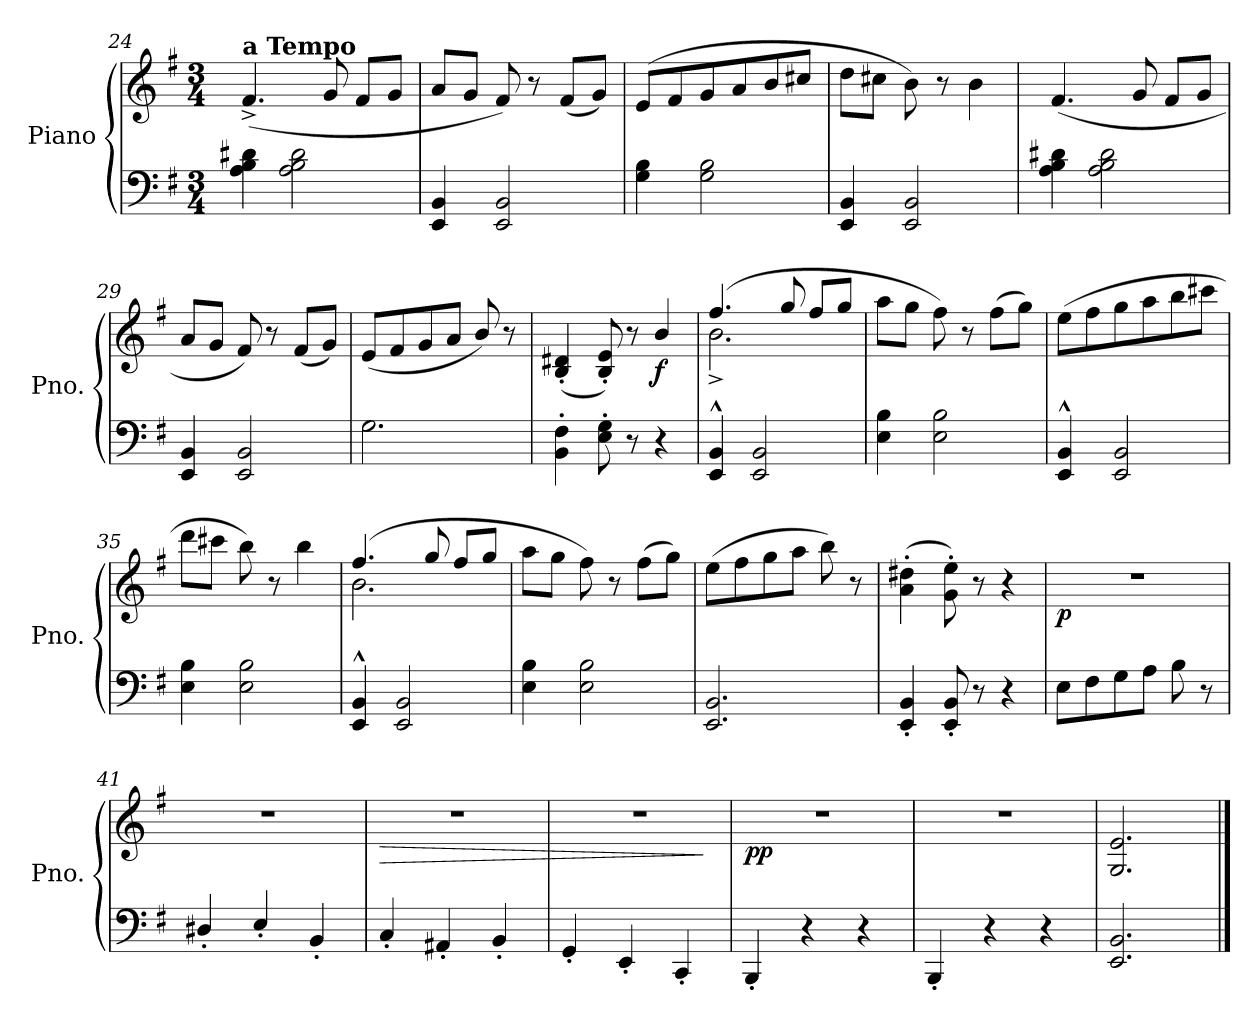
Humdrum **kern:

**kern	**kern	**dynam
*part1	*part1	*part1
*staff2	*staff1	*staff1/2
*I"Piano	*	*
*I'Pno.	*	*
*clefF4	*clefG2	*
*k[f#]	*k[f#]	*
*M3/4	*M3/4	*
=24	=24	=24
!	!LO:TX:a:B:t=a Tempo	!
4A\ 4B\ 4d#X\	(4.f#^/	.
2A\ 2B\ 2d#\	.	.
.	8g/	.
.	8f#/L	.
.	8g/J	.
=25	=25	=25
4EE/ 4BB/	8a/L	.
.	8g/J	.
2EE/ 2BB/	8f#/)	.
.	8r	.
.	(8f#/L	.
.	8g/J)	.
=26	=26	=26
4G\ 4B\	(8e/L	.
.	8f#/	.
2G\ 2B\	8g/	.
.	8a/	.
.	8b/	.
.	8cc#X/J	.
=27	=27	=27
4EE/ 4BB/	8dd\L	.
.	8cc#X\J	.
2EE/ 2BB/	8b\)	.
.	8r	.
.	4b\	.
!!LO:LB:g=z
=28	=28	=28
4A\ 4B\ 4d#X\	(4.f#/	.
2A\ 2B\ 2d#\	.	.
.	8g/	.
.	8f#/L	.
.	8g/J	.
=29	=29	=29
4EE/ 4BB/	8a/L	.
.	8g/J	.
2EE/ 2BB/	8f#/)	.
.	8r	.
.	(8f#/L	.
.	8g/J)	.
=30	=30	=30
2.G\	(8e/L	.
.	8f#/	.
.	8g/	.
.	8a/J	.
.	8b/)	.
.	8r	.
=31	=31	=31
4BB\' 4F#\'	(4B/' 4d#X/'	.
8E\' 8G\'	8B/' 8e/')	.
8r	8r	.
!	!	!LO:DY:b
4r	4b/	f
=32	=32	=32
*	*^	*
4EE/^^ 4BB/^^	(4.ff#/	2.b^\	.
2EE/ 2BB/	.	.	.
.	8gg/	.	.
.	8ff#/L	.	.
.	8gg/J	.	.
*	*v	*v	*
=33	=33	=33
4E\ 4B\	8aa\L	.
.	8gg\J	.
2E\ 2B\	8ff#\)	.
.	8r	.
.	(8ff#\L	.
.	8gg\J)	.
!!LO:PB:g=z
=34	=34	=34
4EE/^^ 4BB/^^	(8ee\L	.
.	8ff#\	.
2EE/ 2BB/	8gg\	.
.	8aa\	.
.	8bb\	.
.	8ccc#X\J	.
=35	=35	=35
4E\ 4B\	8ddd\L	.
.	8ccc#X\J	.
2E\ 2B\	8bb\)	.
.	8r	.
.	4bb\	.
=36	=36	=36
*	*^	*
4EE/^^ 4BB/^^	(4.ff#/	2.b\	.
2EE/ 2BB/	.	.	.
.	8gg/	.	.
.	8ff#/L	.	.
.	8gg/J	.	.
*	*v	*v	*
=37	=37	=37
4E\ 4B\	8aa\L	.
.	8gg\J	.
2E\ 2B\	8ff#\)	.
.	8r	.
.	(8ff#\L	.
.	8gg\J)	.
=38	=38	=38
2.EE/ 2.BB/	(8ee\L	.
.	8ff#\	.
.	8gg\	.
.	8aa\J	.
.	8bb\)	.
.	8r	.
=39	=39	=39
4EE/' 4BB/'	(4a\' 4dd#X\'	.
8EE/' 8BB/'	8g\' 8ee\')	.
8r	8r	.
4r	4r	.
!!LO:LB:g=z
=40	=40	=40
!	!	!LO:DY:b
8E\L	2.r	p
8F#\	.	.
8G\	.	.
8A\J	.	.
8B\	.	.
8r	.	.
=41	=41	=41
4D#X'/	2.r	.
4E'/	.	.
4BB'/	.	.
=42	=42	=42
!	!	!LO:HP:b
4C'/	2.r	>
4AA#X'/	.	.
4BB'/	.	.
=43	=43	=43
4GG'/	2.r	.
4EE'/	.	.
4CC'/	.	.
.	.	]
=44	=44	=44
!	!	!LO:DY:b
4BBB'/	2.r	pp
4r	.	.
4r	.	.
=45	=45	=45
4BBB'/	2.r	.
4r	.	.
4r	.	.
=46	=46	=46
2.EE/ 2.BB/	2.G/ 2.e/	.
==	==	==
*-	*-	*-
